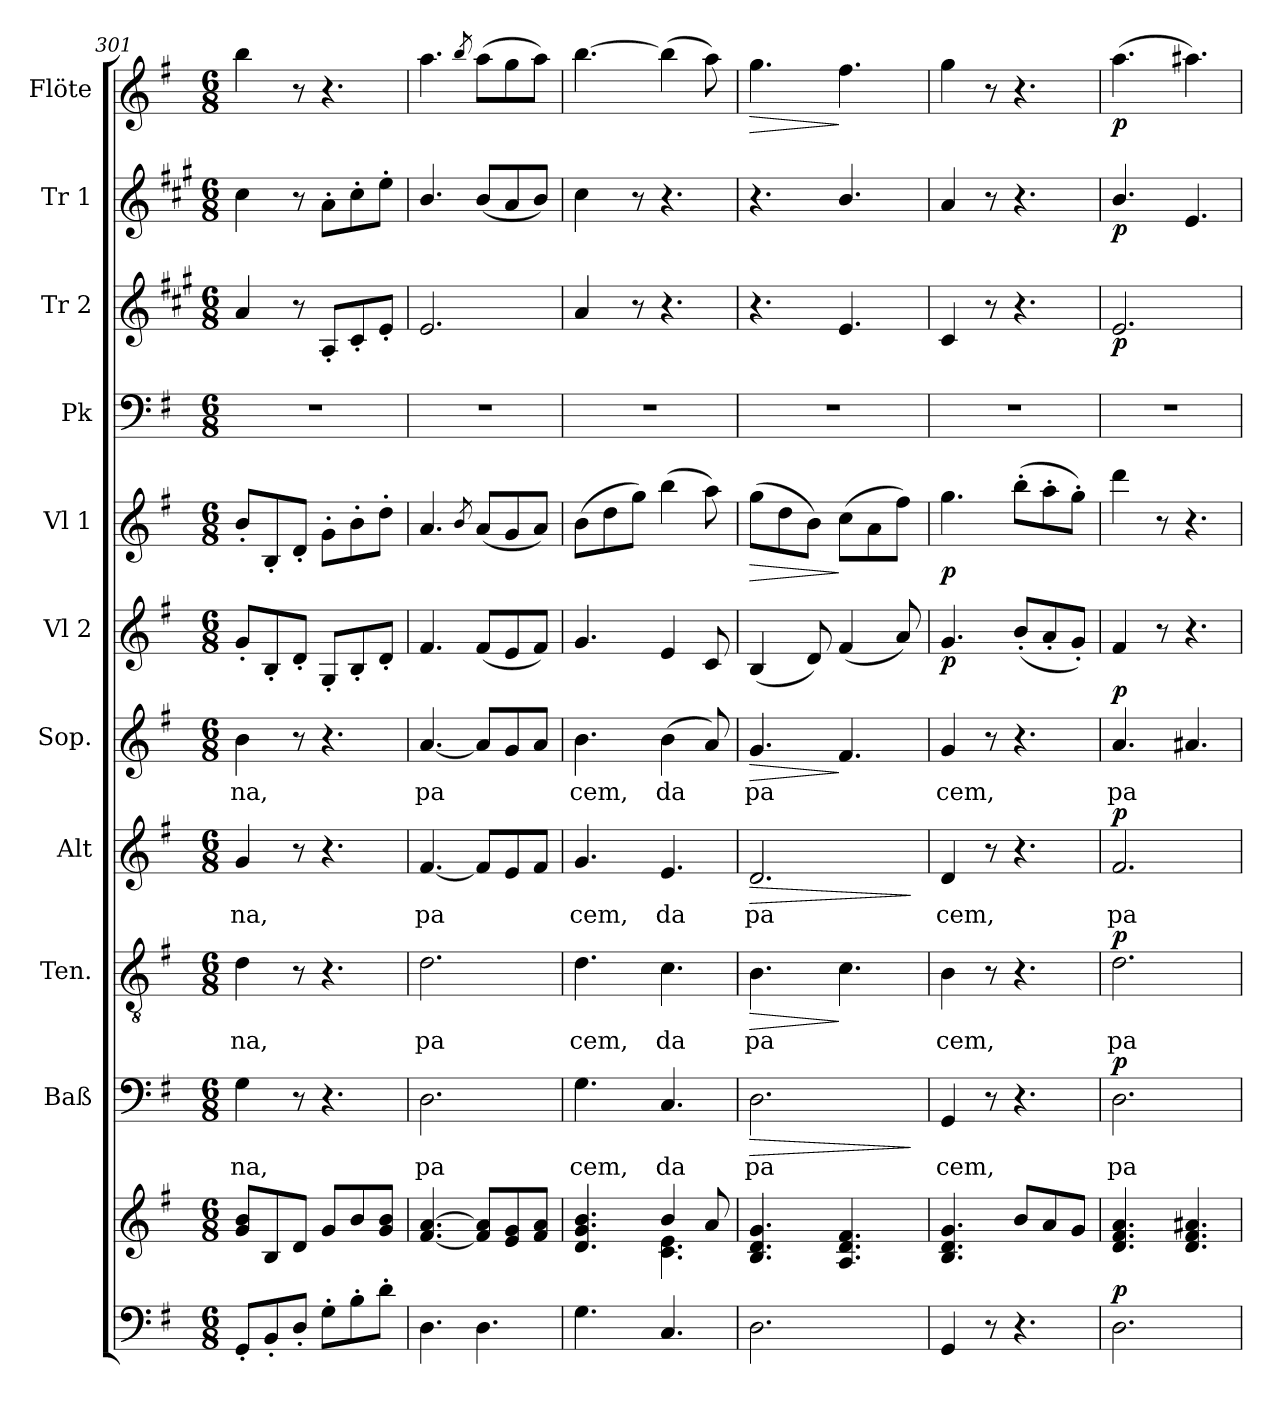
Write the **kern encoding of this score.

**kern	**kern	**dynam	**kern	**text	**dynam	**kern	**text	**dynam	**kern	**text	**dynam	**kern	**text	**dynam	**kern	**dynam	**kern	**dynam	**kern	**kern	**dynam	**kern	**dynam	**kern	**dynam
*part11	*part11	*part11	*part10	*part10	*part10	*part9	*part9	*part9	*part8	*part8	*part8	*part7	*part7	*part7	*part6	*part6	*part5	*part5	*part4	*part3	*part3	*part2	*part2	*part1	*part1
*staff12	*staff11	*staff11/12	*staff10	*staff10	*staff10	*staff9	*staff9	*staff9	*staff8	*staff8	*staff8	*staff7	*staff7	*staff7	*staff6	*staff6	*staff5	*staff5	*staff4	*staff3	*staff3	*staff2	*staff2	*staff1	*staff1
*	*	*	*I"Baß	*	*	*I"Ten.	*	*	*I"Alt	*	*	*I"Sop.	*	*	*I"Vl 2	*	*I"Vl 1	*	*I"Pk	*I"Tr 2	*	*I"Tr 1	*	*I"Flöte	*
*	*	*	*	*	*	*	*	*	*	*	*	*	*	*	*	*	*	*	*	*	*	*	*	*I'Fl	*
!!LO:PB:g=z
*clefF4	*clefG2	*	*clefF4	*	*	*clefGv2	*	*	*clefG2	*	*	*clefG2	*	*	*clefG2	*	*clefG2	*	*clefF4	*clefG2	*	*clefG2	*	*clefG2	*
*	*	*	*	*	*	*	*	*	*	*	*	*	*	*	*	*	*	*	*	*ITrd1c2	*	*ITrd1c2	*	*	*
*k[f#]	*k[f#]	*	*k[f#]	*	*	*k[f#]	*	*	*k[f#]	*	*	*k[f#]	*	*	*k[f#]	*	*k[f#]	*	*k[f#]	*k[f#]	*	*k[f#]	*	*k[f#]	*
*G:	*G:	*	*G:	*	*	*G:	*	*	*G:	*	*	*G:	*	*	*G:	*	*G:	*	*G:	*G:	*	*G:	*	*G:	*
*M6/8	*M6/8	*	*M6/8	*	*	*M6/8	*	*	*M6/8	*	*	*M6/8	*	*	*M6/8	*	*M6/8	*	*M6/8	*M6/8	*	*M6/8	*	*M6/8	*
=301	=301	=301	=301	=301	=301	=301	=301	=301	=301	=301	=301	=301	=301	=301	=301	=301	=301	=301	=301	=301	=301	=301	=301	=301	=301
!	!	!	!	!LO:LY:b	!	!	!LO:LY:b	!	!	!LO:LY:b	!	!	!LO:LY:b	!	!	!	!	!	!	!	!	!	!	!	!
8GG'</L	8g/ 8b/L	.	4G\	na,	.	4d\	na,	.	4g/	na,	.	4b\	na,	.	8g'</L	.	8b'</L	.	2.r	4g/	.	4b\	.	4bb\	.
8BB'</	8B/	.	.	.	.	.	.	.	.	.	.	.	.	.	8B'</	.	8B'</	.	.	.	.	.	.	.	.
8D'</J	8d/J	.	8r	.	.	8r	.	.	8r	.	.	8r	.	.	8d'</J	.	8d'</J	.	.	8r	.	8r	.	8r	.
8G'>\L	8g/L	.	4.r	.	.	4.r	.	.	4.r	.	.	4.r	.	.	8G'</L	.	8g'>\L	.	.	8G'</L	.	8g'>\L	.	4.r	.
8B'>\	8b/	.	.	.	.	.	.	.	.	.	.	.	.	.	8B'</	.	8b'>\	.	.	8B'</	.	8b'>\	.	.	.
8d'>\J	8g/ 8b/J	.	.	.	.	.	.	.	.	.	.	.	.	.	8d'</J	.	8dd'>\J	.	.	8d'</J	.	8dd'>\J	.	.	.
=302	=302	=302	=302	=302	=302	=302	=302	=302	=302	=302	=302	=302	=302	=302	=302	=302	=302	=302	=302	=302	=302	=302	=302	=302	=302
!	!	!	!	!LO:LY:b	!	!	!LO:LY:b	!	!	!LO:LY:b	!	!	!LO:LY:b	!	!	!	!	!	!	!	!	!	!	!	!
4.D\	[4.f#/ [4.a/	.	2.D\	pa	.	2.d\	pa	.	[4.f#/	pa	.	[4.a/	pa	.	4.f#/	.	4.a/	.	2.r	2.d/	.	4.a/	.	4.aa\	.
.	.	.	.	.	.	.	.	.	.	.	.	.	.	.	.	.	8qb/	.	.	.	.	.	.	8qbb/	.
4.D\	8f#/] 8a/]L	.	.	.	.	.	.	.	8f#/L]	.	.	8a/L]	.	.	(<8f#/L	.	(<8a/L	.	.	.	.	(<8a/L	.	(>8aa\L	.
.	8e/ 8g/	.	.	.	.	.	.	.	8e/	.	.	8g/	.	.	8e/	.	8g/	.	.	.	.	8g/	.	8gg\	.
.	8f#/ 8a/J	.	.	.	.	.	.	.	8f#/J	.	.	8a/J	.	.	8f#/J)	.	8a/J)	.	.	.	.	8a/J)	.	8aa\J)	.
=303	=303	=303	=303	=303	=303	=303	=303	=303	=303	=303	=303	=303	=303	=303	=303	=303	=303	=303	=303	=303	=303	=303	=303	=303	=303
*	*^	*	*	*	*	*	*	*	*	*	*	*	*	*	*	*	*	*	*	*	*	*	*	*	*
!	!	!	!	!	!LO:LY:b	!	!	!LO:LY:b	!	!	!LO:LY:b	!	!	!LO:LY:b	!	!	!	!	!	!	!	!	!	!	!	!
4.G\	4.d/ 4.g/ 4.b/	4.ryy	.	4.G\	cem,	.	4.d\	cem,	.	4.g/	cem,	.	4.b\	cem,	.	4.g/	.	(>8b\L	.	2.r	4g/	.	4b\	.	[4.bb\	.
.	.	.	.	.	.	.	.	.	.	.	.	.	.	.	.	.	.	8dd\	.	.	.	.	.	.	.	.
.	.	.	.	.	.	.	.	.	.	.	.	.	.	.	.	.	.	8gg\J)	.	.	8r	.	8r	.	.	.
!	!	!	!	!	!LO:LY:b	!	!	!LO:LY:b	!	!	!LO:LY:b	!	!	!LO:LY:b	!	!	!	!	!	!	!	!	!	!	!	!
4.C/	4b/	4.c\ 4.e\	.	4.C/	da	.	4.c\	da	.	4.e/	da	.	(>4b\	da	.	4e/	.	(>4bb\	.	.	4.r	.	4.r	.	(>4bb\]	.
.	8a/	.	.	.	.	.	.	.	.	.	.	.	8a/)	.	.	8c/	.	8aa\)	.	.	.	.	.	.	8aa\)	.
*	*v	*v	*	*	*	*	*	*	*	*	*	*	*	*	*	*	*	*	*	*	*	*	*	*	*	*
=304	=304	=304	=304	=304	=304	=304	=304	=304	=304	=304	=304	=304	=304	=304	=304	=304	=304	=304	=304	=304	=304	=304	=304	=304	=304
!	!	!	!	!LO:LY:b	!LO:HP:b	!	!LO:LY:b	!LO:HP:b	!	!LO:LY:b	!LO:HP:b	!	!LO:LY:b	!LO:HP:b	!	!	!	!LO:HP:b	!	!	!	!	!	!	!LO:HP:b
2.D\	4.B/ 4.d/ 4.g/	.	2.D\	pa	>	4.B\	pa	>	2.d/	pa	>	4.g/	pa	>	(<4B/	.	(>8gg\L	>	2.r	4.r	.	4.r	.	4.gg\	>
.	.	.	.	.	.	.	.	.	.	.	.	.	.	.	.	.	8dd\	.	.	.	.	.	.	.	.
.	.	.	.	.	.	.	.	.	.	.	.	.	.	.	8d/)	.	8b\J)	.	.	.	.	.	.	.	.
.	4.A/ 4.d/ 4.f#/	.	.	.	.	4.c\	.	]	.	.	.	4.f#/	.	]	(<4f#/	.	(>8cc\L	]	.	4.d/	.	4.a/	.	4.ff#\	]
.	.	.	.	.	.	.	.	.	.	.	.	.	.	.	.	.	8a\	.	.	.	.	.	.	.	.
.	.	.	.	.	.	.	.	.	.	.	.	.	.	.	8a/)	.	8ff#\J)	.	.	.	.	.	.	.	.
.	.	.	.	.	]	.	.	.	.	.	]	.	.	.	.	.	.	.	.	.	.	.	.	.	.
=305	=305	=305	=305	=305	=305	=305	=305	=305	=305	=305	=305	=305	=305	=305	=305	=305	=305	=305	=305	=305	=305	=305	=305	=305	=305
!	!	!	!	!LO:LY:b	!	!	!LO:LY:b	!	!	!LO:LY:b	!	!	!LO:LY:b	!	!	!LO:DY:b	!	!LO:DY:b	!	!	!	!	!	!	!
4GG/	4.B/ 4.d/ 4.g/	.	4GG/	cem,	.	4B\	cem,	.	4d/	cem,	.	4g/	cem,	.	4.g/	p	4.gg\	p	2.r	4B/	.	4g/	.	4gg\	.
8r	.	.	8r	.	.	8r	.	.	8r	.	.	8r	.	.	.	.	.	.	.	8r	.	8r	.	8r	.
4.r	8b/L	.	4.r	.	.	4.r	.	.	4.r	.	.	4.r	.	.	(<8b'</L	.	(>8bb'>\L	.	.	4.r	.	4.r	.	4.r	.
.	8a/	.	.	.	.	.	.	.	.	.	.	.	.	.	8a'</	.	8aa'>\	.	.	.	.	.	.	.	.
.	8g/J	.	.	.	.	.	.	.	.	.	.	.	.	.	8g'</J)	.	8gg'>\J)	.	.	.	.	.	.	.	.
!!LO:PB:g=z
=306	=306	=306	=306	=306	=306	=306	=306	=306	=306	=306	=306	=306	=306	=306	=306	=306	=306	=306	=306	=306	=306	=306	=306	=306	=306
!	!	!LO:DY:a=2	!	!LO:LY:b	!LO:DY:a	!	!LO:LY:b	!LO:DY:a	!	!LO:LY:b	!LO:DY:a	!	!LO:LY:b	!LO:DY:a	!	!	!	!	!	!	!LO:DY:b	!	!LO:DY:b	!	!LO:DY:b
2.D\	4.d/ 4.f#/ 4.a/	p	2.D\	pa	p	2.d\	pa	p	2.f#/	pa	p	4.a/	pa	p	4f#/	.	4ddd\	.	2.r	2.d/	p	4.a/	p	(>4.aa\	p
.	.	.	.	.	.	.	.	.	.	.	.	.	.	.	8r	.	8r	.	.	.	.	.	.	.	.
.	4.d/ 4.f#/ 4.a#X/	.	.	.	.	.	.	.	.	.	.	4.a#X/	.	.	4.r	.	4.r	.	.	.	.	4.d/	.	4.aa#X\)	.
=	=	=	=	=	=	=	=	=	=	=	=	=	=	=	=	=	=	=	=	=	=	=	=	=	=
*-	*-	*-	*-	*-	*-	*-	*-	*-	*-	*-	*-	*-	*-	*-	*-	*-	*-	*-	*-	*-	*-	*-	*-	*-	*-
